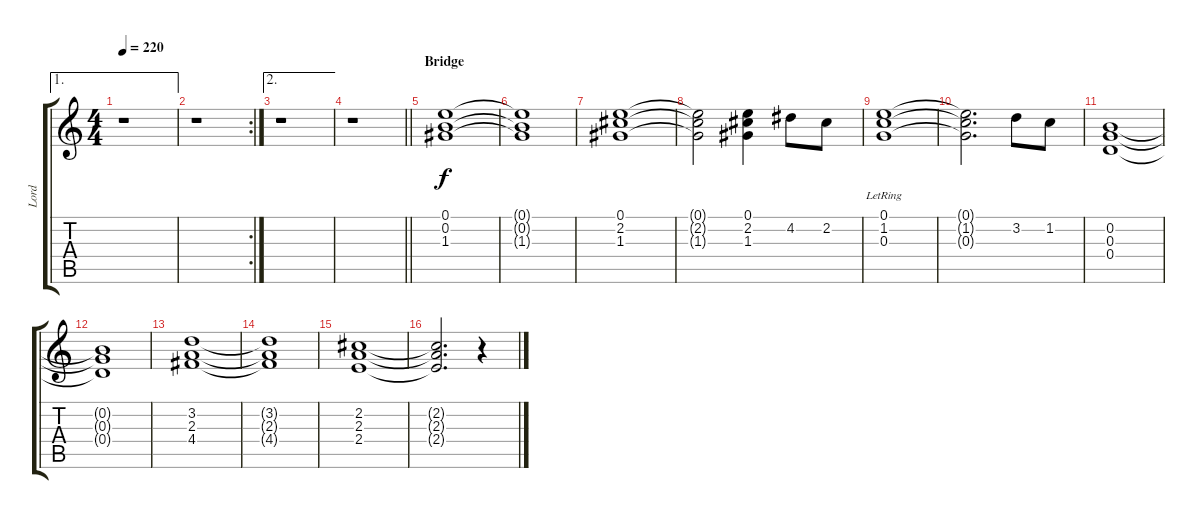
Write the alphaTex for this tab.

\track ("Lord" "Lord") {instrument drawbarorgan}
\staff {score tabs}
\tuning (E5 B4 G4 D4 A3 E3) {hide}
\ae 1
\ts (4 4)
\tempo 220
\clef g2
\ks c
r.1{dy f} |
\rc 2
r.1 |
\ae 2
r.1 |
\barLineRight lightlight
r.1 |
\section ("" "Bridge")
(0.1 0.2 1.3).1 |
(0.1{t} 0.2{t} 1.3{t}).1 |
(0.1 2.2 1.3).1 |
(0.1{t} 2.2{t} 1.3{t}).2 (0.1 2.2 1.3).4 4.2.8 2.2.8 |
(0.1 1.2 0.3{lr}).1 |
(0.1{t} 1.2{t} 0.3{t}).2{d} 3.2.8 1.2.8 |
(0.2 0.3 0.4).1 |
(0.2{t} 0.3{t} 0.4{t}).1 |
(3.2 2.3 4.4).1 |
(3.2{t} 2.3{t} 4.4{t}).1 |
(2.2 2.3 2.4).1 |
(2.2{t} 2.3{t} 2.4{t}).2{d} r.4
